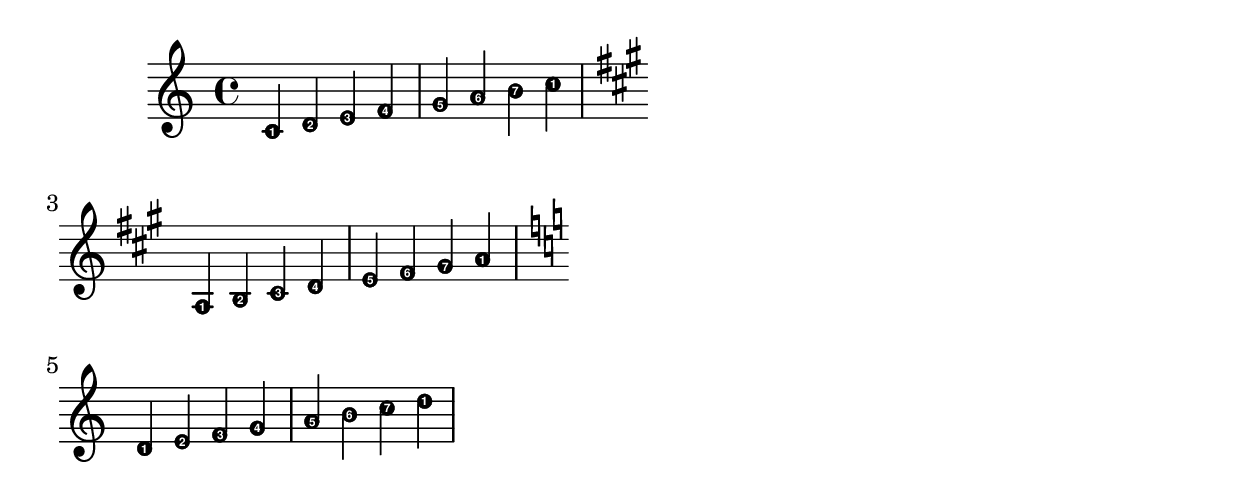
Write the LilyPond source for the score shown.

% Do not edit this file; it is automatically
% generated from Documentation/snippets/new
% This file is in the public domain.
%% Note: this file works from version 2.13.36
\version "2.13.36"

\header {
%% Translation of GIT committish: a874fda3641c9e02f61be5c41b215b8304b8ed00
  texidoces = "

Las cabezas de nota de notación fácil utilizan la propiedad
@code{note-names} del objeto @code{NoteHead} para determinar lo que
aparece dentro de la cabeza.  Mediante la sobreescritura de esta
propiedad, es posible imprimir números que representen el grado de la
escala.

Se puede crear un grabador simple que haga esto para la cabeza de cada
nota que ve.

"

  doctitlees = "Números como notas de notación fácil"

  lsrtags = "pitches"
  texidoc = "
Easy notation note heads use the @code{note-names} property
of the @code{NoteHead} object to determine what appears inside
the note head.  By overriding this property, it is possible
to print numbers representing the scale-degree.

A simple engraver can be created to do this for every note head
object it sees.
"
  doctitle = "Numbers as easy note heads"
} % begin verbatim


#(define Ez_numbers_engraver
   (list
    (cons 'acknowledgers
          (list
           (cons 'note-head-interface
                 (lambda (engraver grob source-engraver)
                   (let* ((context (ly:translator-context engraver))
                          (tonic-pitch (ly:context-property context 'tonic))
                          (tonic-name (ly:pitch-notename tonic-pitch))
                          (grob-pitch
                           (ly:event-property (event-cause grob) 'pitch))
                          (grob-name (ly:pitch-notename grob-pitch))
                          (delta (modulo (- grob-name tonic-name) 7))
                          (note-names
                           (make-vector 7 (number->string (1+ delta)))))
                     (ly:grob-set-property! grob 'note-names note-names))))))))

#(set-global-staff-size 26)

\layout {
  ragged-right = ##t
  \context {
    \Voice
    \consists \Ez_numbers_engraver
  }
}

\relative c' {
  \easyHeadsOn
  c4 d e f
  g4 a b c \break

  \key a \major
  a,4 b cis d
  e4 fis gis a \break

  \key d \dorian
  d,4 e f g
  a4 b c d
}
